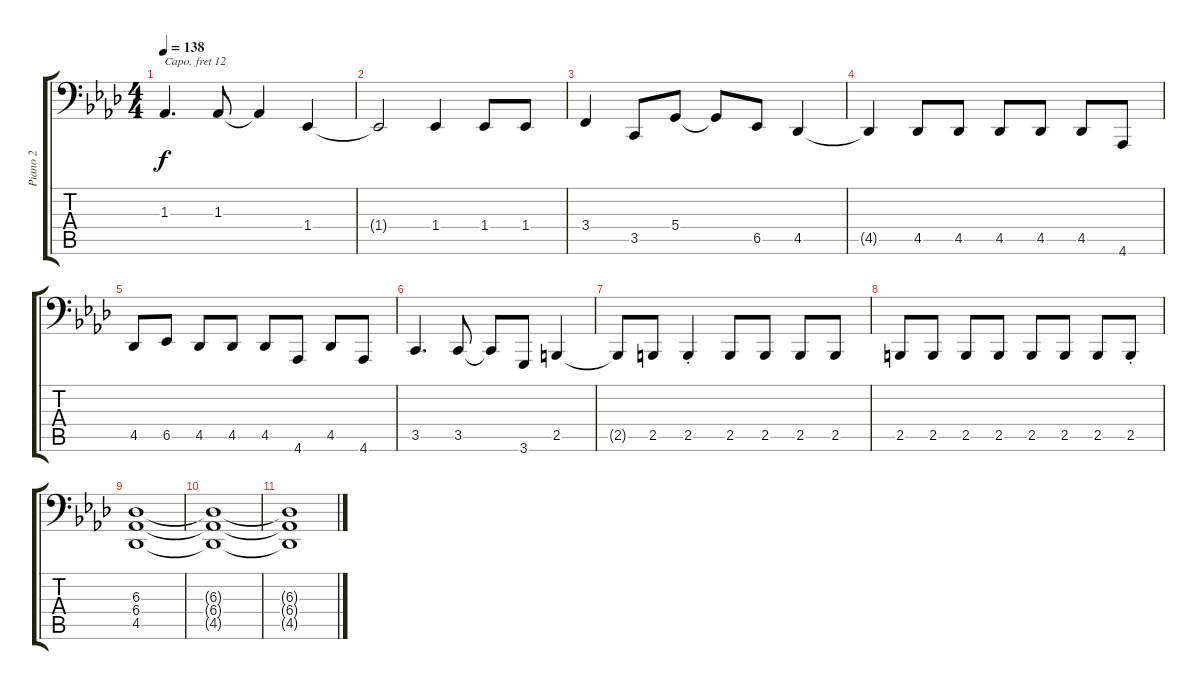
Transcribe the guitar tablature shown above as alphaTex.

\track ("Piano 2" "Piano 2") {instrument acousticgrandpiano}
\staff {score tabs}
\capo 12
\tuning (F2 C2 G1 D1 A0 E0) {hide}
\ts (4 4)
\tempo 138
\clef f4
\ks ab
1.3.4{d dy f} 1.3.8 1.3{t}.4 1.4.4 |
1.4{t}.2 1.4.4 1.4.8 1.4.8 |
3.4.4 3.5.8 5.4.8 5.4{t}.8 6.5.8 4.5.4 |
4.5{t}.4 4.5.8 4.5.8 4.5.8 4.5.8 4.5.8 4.6.8 |
4.5.8 6.5.8 4.5.8 4.5.8 4.5.8 4.6.8 4.5.8 4.6.8 |
3.5.4{d} 3.5.8 3.5{t}.8 3.6.8 2.5.4 |
2.5{t}.8 2.5.8 2.5{st}.4 2.5.8 2.5.8 2.5.8 2.5.8 |
2.5.8 2.5.8 2.5.8 2.5.8 2.5.8 2.5.8 2.5.8 2.5{st}.8 |
(6.3 6.4 4.5).1 |
(6.3{t} 6.4{t} 4.5{t}).1 |
(6.3{t} 6.4{t} 4.5{t}).1
